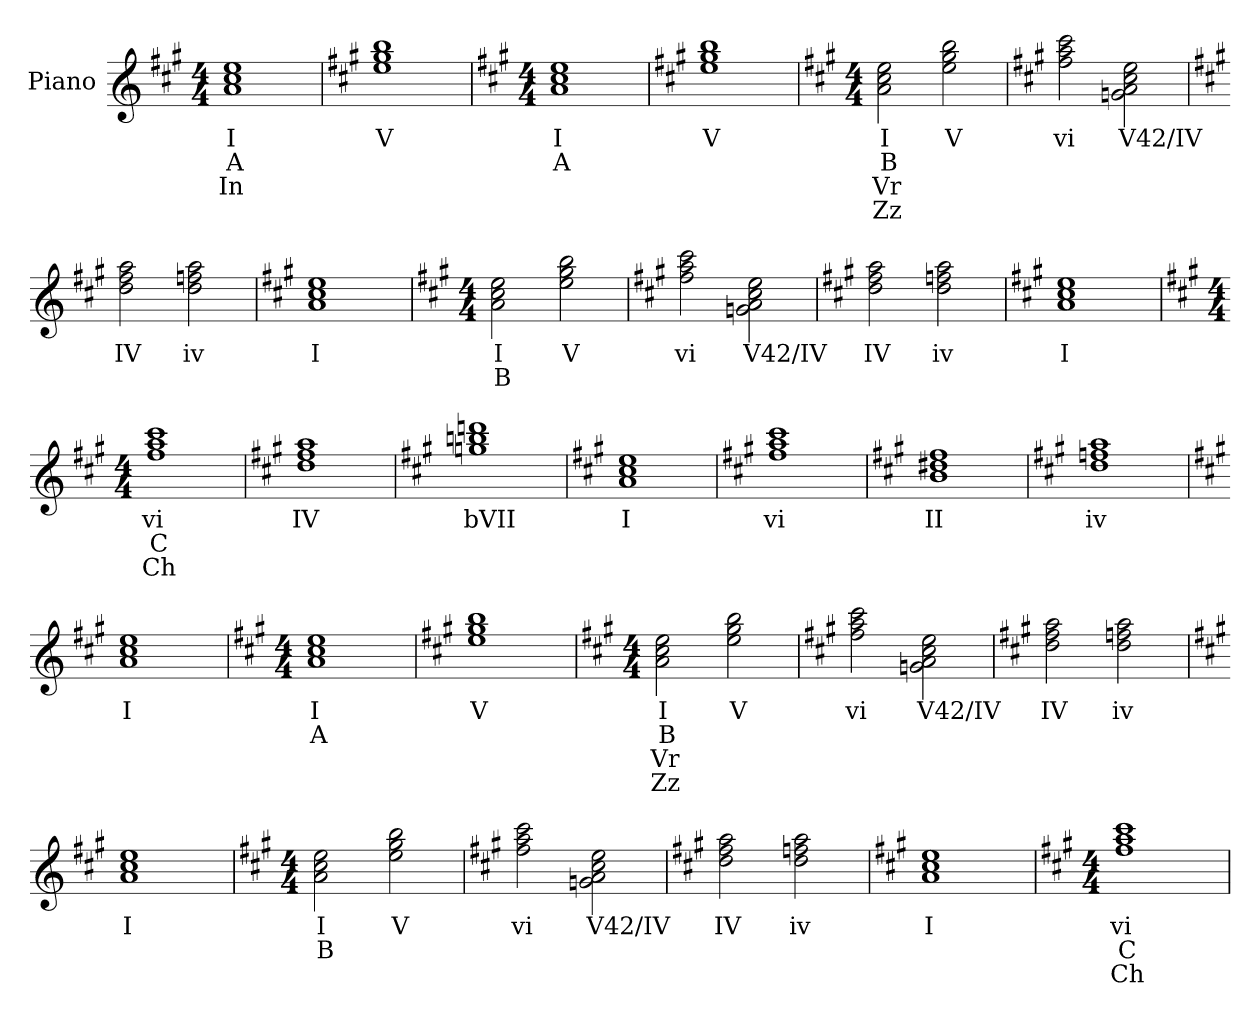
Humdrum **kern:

**kern	**text	**text	**text	**text
*part1	*part1	*part1	*part1	*part1
*staff1	*staff1	*staff1	*staff1	*staff1
*I"Piano	*	*	*	*
*I'Pno	*	*	*	*
*k[f#c#g#]	*	*	*	*
*A:	*	*	*	*
*M4/4	*	*	*	*
=	=	=	=	=
1a 1cc# 1ee	I	A	In	.
=	=	=	=	=
*k[f#c#g#]	*	*	*	*
*A:	*	*	*	*
1ee 1gg# 1bb	V	.	.	.
=	=	=	=	=
*k[f#c#g#]	*	*	*	*
*A:	*	*	*	*
*M4/4	*	*	*	*
1a 1cc# 1ee	I	A	.	.
=	=	=	=	=
*k[f#c#g#]	*	*	*	*
*A:	*	*	*	*
1ee 1gg# 1bb	V	.	.	.
=	=	=	=	=
*k[f#c#g#]	*	*	*	*
*A:	*	*	*	*
*M4/4	*	*	*	*
2a 2cc# 2ee	I	B	Vr	Zz
2ee 2gg# 2bb	V	.	.	.
=	=	=	=	=
*k[f#c#g#]	*	*	*	*
*A:	*	*	*	*
2ff# 2aa 2ccc#	vi	.	.	.
2gn 2a 2cc# 2ee	V42/IV	.	.	.
=	=	=	=	=
*k[f#c#g#]	*	*	*	*
*A:	*	*	*	*
2dd 2ff# 2aa	IV	.	.	.
2dd 2ffn 2aa	iv	.	.	.
=	=	=	=	=
*k[f#c#g#]	*	*	*	*
*A:	*	*	*	*
1a 1cc# 1ee	I	.	.	.
=	=	=	=	=
*k[f#c#g#]	*	*	*	*
*A:	*	*	*	*
*M4/4	*	*	*	*
2a 2cc# 2ee	I	B	.	.
2ee 2gg# 2bb	V	.	.	.
=	=	=	=	=
*k[f#c#g#]	*	*	*	*
*A:	*	*	*	*
2ff# 2aa 2ccc#	vi	.	.	.
2gn 2a 2cc# 2ee	V42/IV	.	.	.
=	=	=	=	=
*k[f#c#g#]	*	*	*	*
*A:	*	*	*	*
2dd 2ff# 2aa	IV	.	.	.
2dd 2ffn 2aa	iv	.	.	.
=	=	=	=	=
*k[f#c#g#]	*	*	*	*
*A:	*	*	*	*
1a 1cc# 1ee	I	.	.	.
=	=	=	=	=
*k[f#c#g#]	*	*	*	*
*A:	*	*	*	*
*M4/4	*	*	*	*
1ff# 1aa 1ccc#	vi	C	Ch	.
=	=	=	=	=
*k[f#c#g#]	*	*	*	*
*A:	*	*	*	*
1dd 1ff# 1aa	IV	.	.	.
=	=	=	=	=
*k[f#c#g#]	*	*	*	*
*A:	*	*	*	*
1ggn 1bbn 1dddn	bVII	.	.	.
=	=	=	=	=
*k[f#c#g#]	*	*	*	*
*A:	*	*	*	*
1a 1cc# 1ee	I	.	.	.
=	=	=	=	=
*k[f#c#g#]	*	*	*	*
*A:	*	*	*	*
1ff# 1aa 1ccc#	vi	.	.	.
=	=	=	=	=
*k[f#c#g#]	*	*	*	*
*A:	*	*	*	*
1b 1dd#X 1ff#	II	.	.	.
=	=	=	=	=
*k[f#c#g#]	*	*	*	*
*A:	*	*	*	*
1dd 1ffn 1aa	iv	.	.	.
=	=	=	=	=
*k[f#c#g#]	*	*	*	*
*A:	*	*	*	*
1a 1cc# 1ee	I	.	.	.
=	=	=	=	=
*k[f#c#g#]	*	*	*	*
*A:	*	*	*	*
*M4/4	*	*	*	*
1a 1cc# 1ee	I	A	.	.
=	=	=	=	=
*k[f#c#g#]	*	*	*	*
*A:	*	*	*	*
1ee 1gg# 1bb	V	.	.	.
=	=	=	=	=
*k[f#c#g#]	*	*	*	*
*A:	*	*	*	*
*M4/4	*	*	*	*
2a 2cc# 2ee	I	B	Vr	Zz
2ee 2gg# 2bb	V	.	.	.
=	=	=	=	=
*k[f#c#g#]	*	*	*	*
*A:	*	*	*	*
2ff# 2aa 2ccc#	vi	.	.	.
2gn 2a 2cc# 2ee	V42/IV	.	.	.
=	=	=	=	=
*k[f#c#g#]	*	*	*	*
*A:	*	*	*	*
2dd 2ff# 2aa	IV	.	.	.
2dd 2ffn 2aa	iv	.	.	.
=	=	=	=	=
*k[f#c#g#]	*	*	*	*
*A:	*	*	*	*
1a 1cc# 1ee	I	.	.	.
=	=	=	=	=
*k[f#c#g#]	*	*	*	*
*A:	*	*	*	*
*M4/4	*	*	*	*
2a 2cc# 2ee	I	B	.	.
2ee 2gg# 2bb	V	.	.	.
=	=	=	=	=
*k[f#c#g#]	*	*	*	*
*A:	*	*	*	*
2ff# 2aa 2ccc#	vi	.	.	.
2gn 2a 2cc# 2ee	V42/IV	.	.	.
=	=	=	=	=
*k[f#c#g#]	*	*	*	*
*A:	*	*	*	*
2dd 2ff# 2aa	IV	.	.	.
2dd 2ffn 2aa	iv	.	.	.
=	=	=	=	=
*k[f#c#g#]	*	*	*	*
*A:	*	*	*	*
1a 1cc# 1ee	I	.	.	.
=	=	=	=	=
*k[f#c#g#]	*	*	*	*
*A:	*	*	*	*
*M4/4	*	*	*	*
1ff# 1aa 1ccc#	vi	C	Ch	.
=	=	=	=	=
*-	*-	*-	*-	*-
